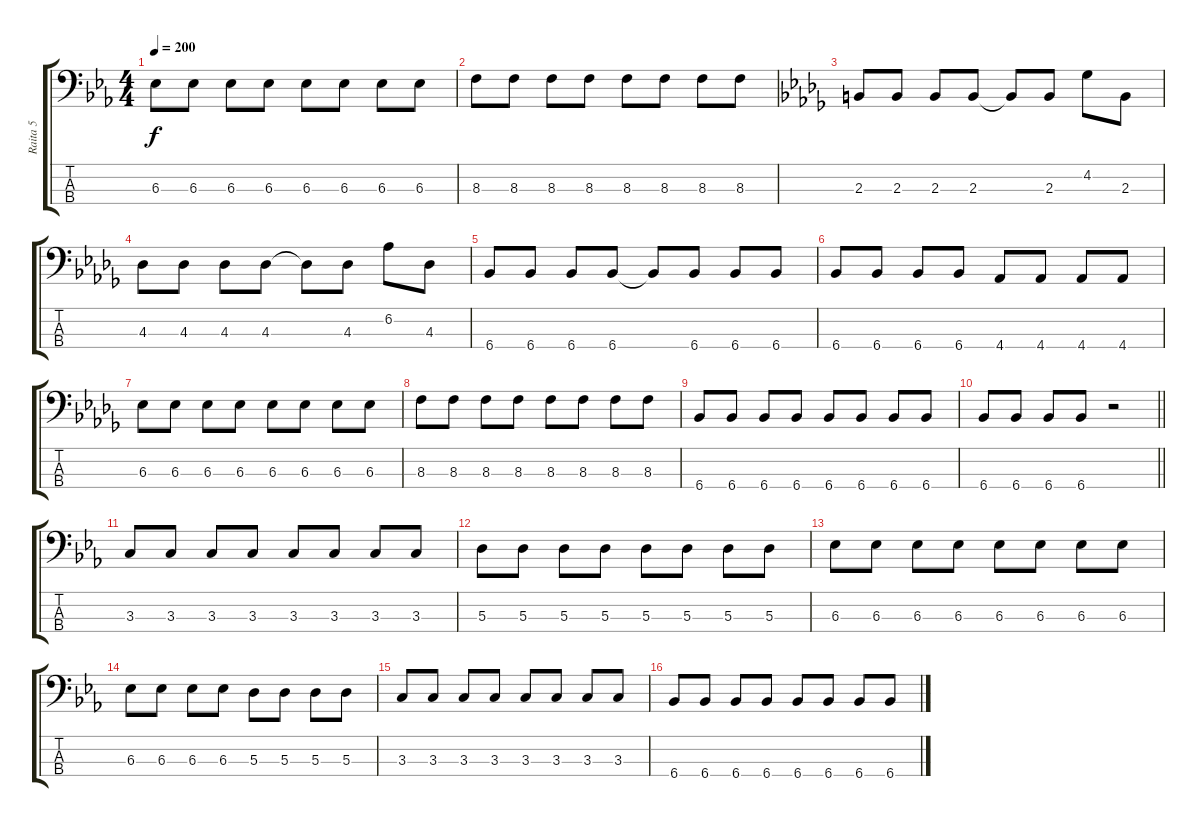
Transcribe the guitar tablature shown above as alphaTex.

\track ("Raita 5" "Raita 5") {instrument electricbassfinger}
\staff {score tabs}
\tuning (G2 D2 A1 E1) {hide}
\ts (4 4)
\tempo 200
\clef f4
\ks eb
6.3.8{dy f} 6.3.8 6.3.8 6.3.8 6.3.8 6.3.8 6.3.8 6.3.8 |
8.3.8 8.3.8 8.3.8 8.3.8 8.3.8 8.3.8 8.3.8 8.3.8 |
\ks db
2.3.8 2.3.8 2.3.8 2.3.8 2.3{t}.8 2.3.8 4.2.8 2.3.8 |
4.3.8 4.3.8 4.3.8 4.3.8 4.3{t}.8 4.3.8 6.2.8 4.3.8 |
6.4.8 6.4.8 6.4.8 6.4.8 6.4{t}.8 6.4.8 6.4.8 6.4.8 |
6.4.8 6.4.8 6.4.8 6.4.8 4.4.8 4.4.8 4.4.8 4.4.8 |
6.3.8 6.3.8 6.3.8 6.3.8 6.3.8 6.3.8 6.3.8 6.3.8 |
8.3.8 8.3.8 8.3.8 8.3.8 8.3.8 8.3.8 8.3.8 8.3.8 |
6.4.8 6.4.8 6.4.8 6.4.8 6.4.8 6.4.8 6.4.8 6.4.8 |
\barLineRight lightlight
6.4.8 6.4.8 6.4.8 6.4.8 r.2 |
\ks eb
3.3.8 3.3.8 3.3.8 3.3.8 3.3.8 3.3.8 3.3.8 3.3.8 |
5.3.8 5.3.8 5.3.8 5.3.8 5.3.8 5.3.8 5.3.8 5.3.8 |
6.3.8 6.3.8 6.3.8 6.3.8 6.3.8 6.3.8 6.3.8 6.3.8 |
6.3.8 6.3.8 6.3.8 6.3.8 5.3.8 5.3.8 5.3.8 5.3.8 |
3.3.8 3.3.8 3.3.8 3.3.8 3.3.8 3.3.8 3.3.8 3.3.8 |
6.4.8 6.4.8 6.4.8 6.4.8 6.4.8 6.4.8 6.4.8 6.4.8
